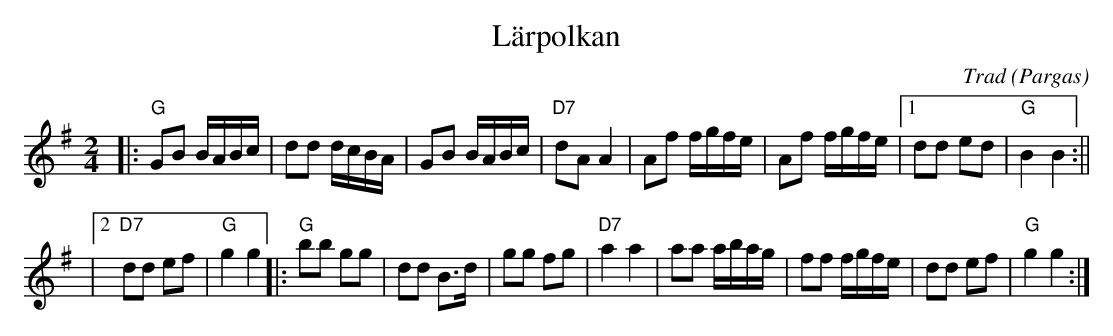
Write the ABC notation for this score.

X:1
T: L\"arpolkan
C: Trad (Pargas)
M: 2/4
L: 1/16
K: G
|: "G"G2B2 BABc | d2d2 dcBA | G2B2 BABc | "D7"d2A2 A4 \
| A2f2 fgfe | A2f2 fgfe |1d2d2 e2d2 | "G"B4 B4 :||
|2 "D7"d2d2 e2f2 | "G"g4 g4 |: "G"b2b2 g2g2 | d2d2 B3d | g2g2 f2g2 | "D7"a4 a4 \
| a2a2 abag | f2f2 fgfe | d2d2 e2f2 | "G"g4 g4 :|
